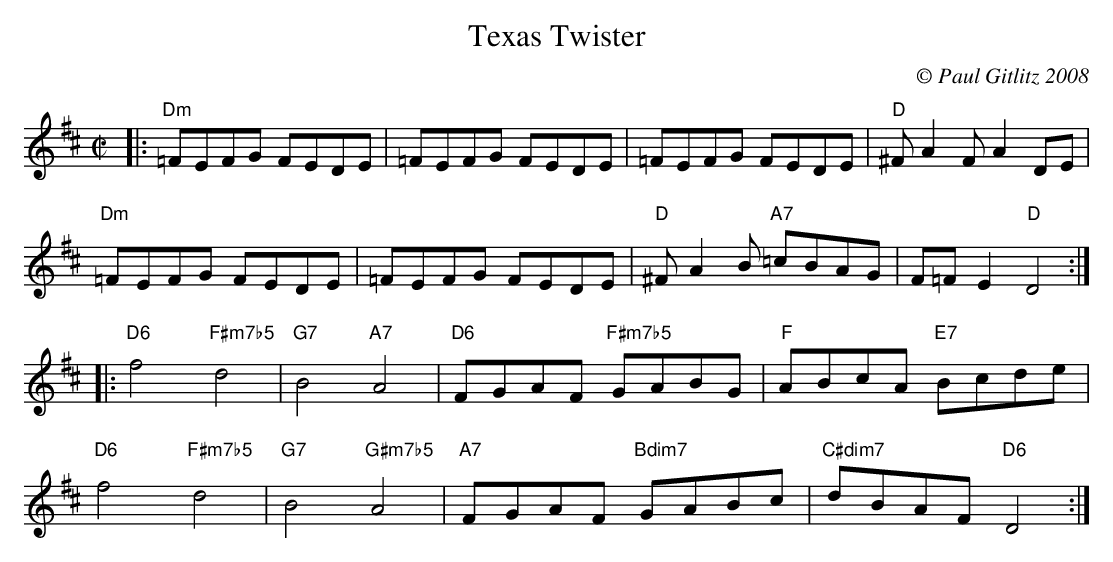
X:1
T:Texas Twister
M:C|
C:© Paul Gitlitz 2008
K:D
|:"Dm"=FEFG FEDE|=FEFG FEDE|=FEFG FEDE|"D"^FA2F A2DE|!
"Dm"=FEFG FEDE|=FEFG FEDE|"D"^FA2B "A7"=cBAG|F=FE2 "D"D4:|!
|:"D6"f4 "F#m7b5"d4|"G7"B4 "A7"A4|"D6"FGAF "F#m7b5"GABG|"F"ABcA "E7"Bcde|!
"D6"f4 "F#m7b5"d4|"G7"B4 "G#m7b5"A4|"A7"FGAF "Bdim7"GABc|"C#dim7"dBAF "D6"D4:|
